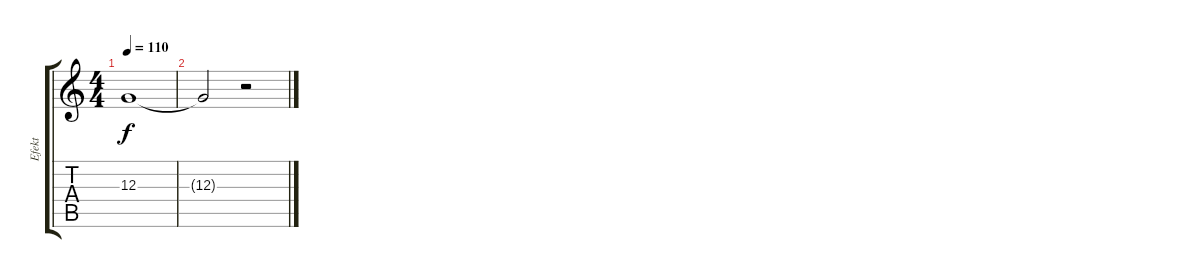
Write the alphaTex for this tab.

\track ("Efekt" "Efekt") {instrument tremolostrings}
\staff {score tabs}
\tuning (E4 B3 G3 D3 A2 E2) {hide}
\ts (4 4)
\tempo 110
\clef g2
\ks c
12.3.1{dy f} |
12.3{t}.2 r.2
